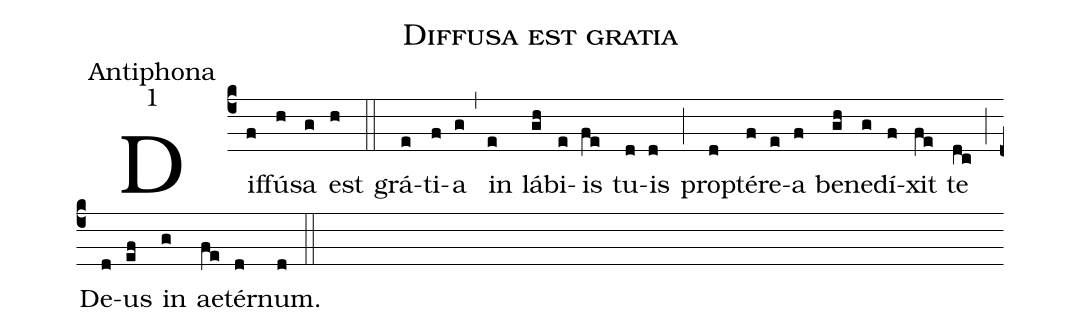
name:Diffusa est gratia;
office-part:Antiphona;
mode:1;
%%
(c4) Diff(f)ú(h)sa(g) est(h) (::) grá(e)ti(f)a(g) (,) in(e) lá(gh)bi(e)is(fe) tu(d)is(d) (;) pro(d)pté(f)re(e)a(f) be(gh)ne(g)dí(f)xit(fe) te(dc) (;) De(d)us(ef) in(g) ae(fe)tér(d)num.(d)
 (::)
